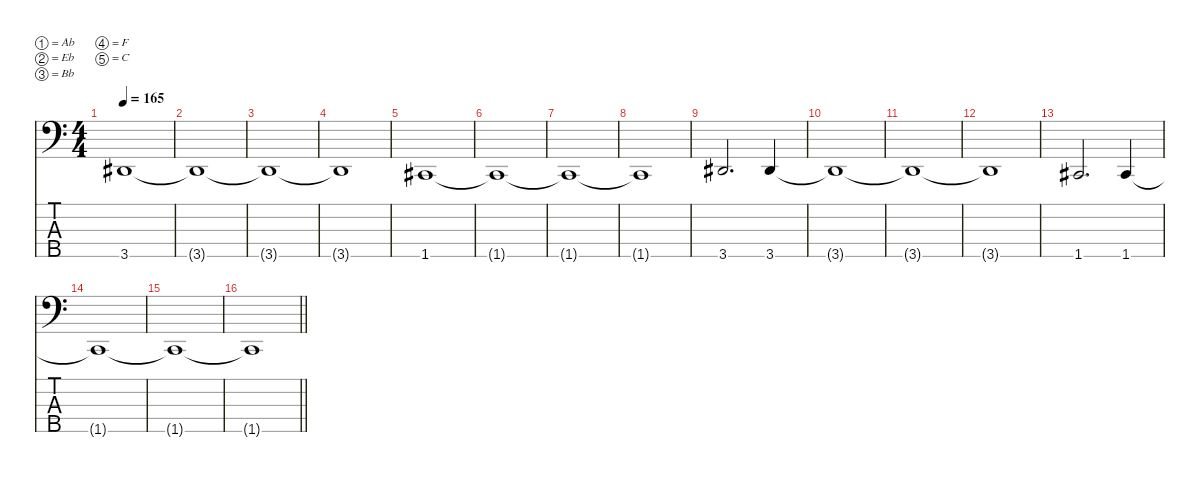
\defaultSystemsLayout 4
\hideDynamics
\bracketExtendMode nobrackets
\singleTrackTrackNamePolicy hidden
\multiTrackTrackNamePolicy hidden
\firstSystemTrackNameMode fullname
\firstSystemTrackNameOrientation horizontal
\otherSystemsTrackNameOrientation horizontal
\track ("John Harder (Bass Guitar)" "fl.bs.") {instrument fretlessbass}
\staff {score tabs}
\tuning (Ab2 Eb2 Bb1 F1 C1)
\ts (4 4)
\tempo 165
\clef f4
\ks c
3.5{acc #}.1{dy f beam Up} |
3.5{t acc #}.1{beam Up} |
3.5{t acc #}.1{beam Up} |
3.5{t acc #}.1{beam Up} |
1.5{acc #}.1{beam Up} |
1.5{t acc #}.1{beam Up} |
1.5{t acc #}.1{beam Up} |
1.5{t acc #}.1{beam Up} |
3.5{acc #}.2{d beam Up} 3.5{acc #}.4{beam Up} |
3.5{t acc #}.1{beam Up} |
3.5{t acc #}.1{beam Up} |
3.5{t acc #}.1{beam Up} |
1.5{acc #}.2{d beam Up} 1.5{acc #}.4{beam Up} |
1.5{t acc #}.1{beam Up} |
1.5{t acc #}.1{beam Up} |
\barLineRight lightlight
1.5{t acc #}.1{beam Up}
